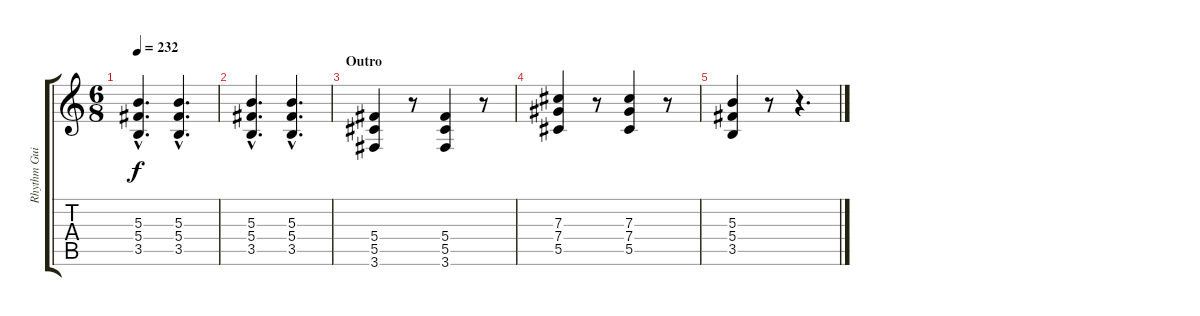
\track ("Rhythm Guitar" "Rhythm Gui") {instrument overdrivenguitar}
\staff {score tabs}
\tuning (Eb4 Bb3 Gb3 Db3 Ab2 Eb2) {hide}
\ts (6 8)
\tempo 232
\clef g2
\ks c
(5.3{hac} 5.4{hac} 3.5{hac}).4{d dy f} (5.3{hac} 5.4{hac} 3.5{hac}).4{d} |
(5.3{hac} 5.4{hac} 3.5{hac}).4{d} (5.3{hac} 5.4{hac} 3.5{hac}).4{d} |
\section ("" "Outro")
(5.4 5.5 3.6).4 r.8 (5.4 5.5 3.6).4 r.8 |
(7.3 7.4 5.5).4 r.8 (7.3 7.4 5.5).4 r.8 |
(5.3 5.4 3.5).4 r.8 r.4{d}
